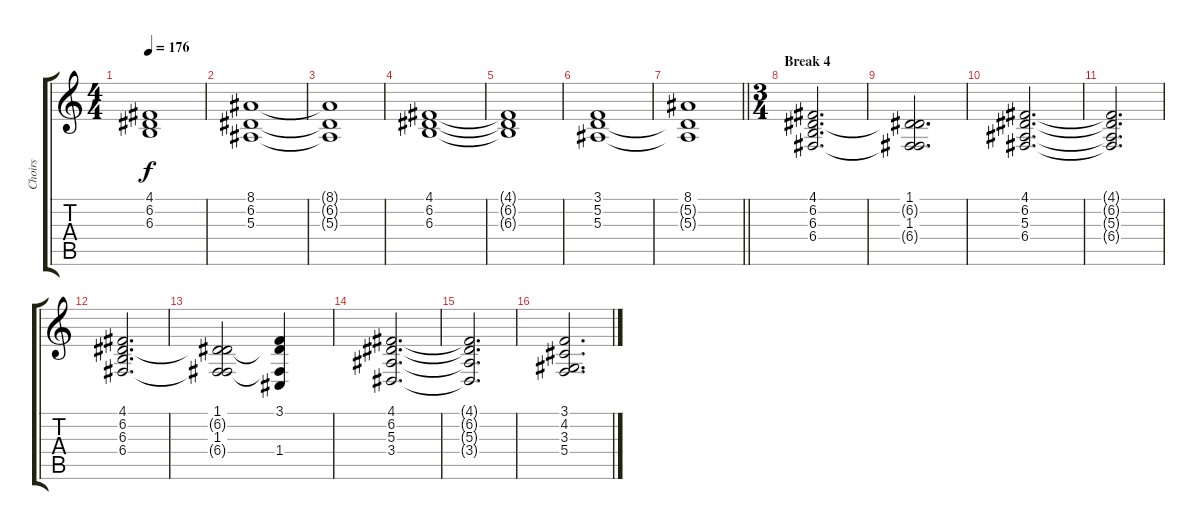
\track ("Choirs" "Choirs") {instrument choiraahs}
\staff {score tabs}
\tuning (D4 A3 F3 C3 G2 D2) {hide}
\ts (4 4)
\tempo 176
\clef g2
\ks c
(4.1{t} 6.2{t} 6.3{t}).1{dy f} |
(8.1 6.2 5.3).1 |
(8.1{t} 6.2{t} 5.3{t}).1 |
(4.1 6.2 6.3).1 |
(4.1{t} 6.2{t} 6.3{t}).1 |
(3.1 5.2 5.3).1 |
\barLineRight lightlight
(8.1 5.2{t} 5.3{t}).1 |
\ts (3 4)
\section ("" "Break 4")
(4.1 6.2 6.3 6.4).2{d volume 9} |
(1.1 6.2{t} 1.3 6.4{t}).2{d} |
(4.1 6.2 5.3 6.4).2{d} |
(4.1{t} 6.2{t} 5.3{t} 6.4{t}).2{d} |
(4.1 6.2 6.3 6.4).2{d} |
(1.1 6.2{t} 1.3 6.4{t}).2 (3.1 6.2{t} 1.3{t} 1.4).4 |
(4.1 6.2 5.3 3.4).2{d} |
(4.1{t} 6.2{t} 5.3{t} 3.4{t}).2{d} |
(3.1 4.2 3.3 5.4).2{d}
